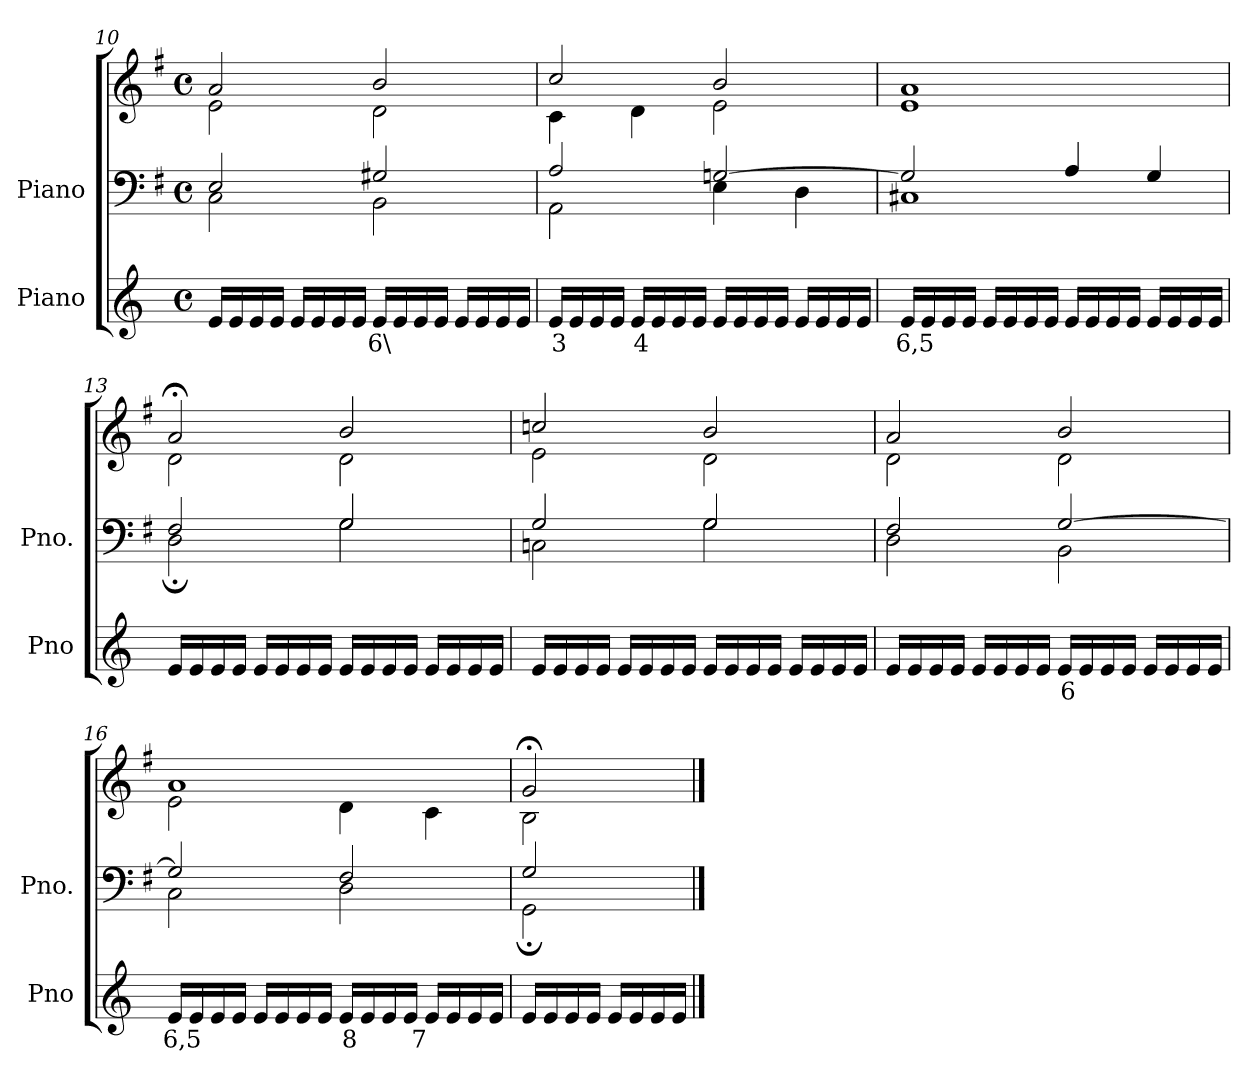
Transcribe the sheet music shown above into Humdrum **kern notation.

**kern	**text	**kern	**kern
*part2	*part2	*part1	*part1
*staff3	*staff3	*staff2	*staff1
*I"Piano	*	*I"Piano	*
*I'Pno	*	*I'Pno.	*
*clefG2	*	*clefF4	*clefG2
*k[]	*	*k[f#]	*k[f#]
*M4/4	*	*M4/4	*M4/4
*met(c)	*	*met(c)	*met(c)
=10	=10	=10	=10
*	*	*^	*^
16e/LL	.	2E/	2C\	2a/	2e\
16e/	.	.	.	.	.
16e/	.	.	.	.	.
16e/JJ	.	.	.	.	.
16e/LL	.	.	.	.	.
16e/	.	.	.	.	.
16e/	.	.	.	.	.
16e/JJ	.	.	.	.	.
!	!LO:LY:b	!	!	!	!
16e/LL	6\	2G#X/	2BB\	2b/	2d\
16e/	.	.	.	.	.
16e/	.	.	.	.	.
16e/JJ	.	.	.	.	.
16e/LL	.	.	.	.	.
16e/	.	.	.	.	.
16e/	.	.	.	.	.
16e/JJ	.	.	.	.	.
=11	=11	=11	=11	=11	=11
!	!LO:LY:b	!	!	!	!
16e/LL	3	2A/	2AA\	2cc/	4c\
16e/	.	.	.	.	.
16e/	.	.	.	.	.
16e/JJ	.	.	.	.	.
!	!LO:LY:b	!	!	!	!
16e/LL	4	.	.	.	4d\
16e/	.	.	.	.	.
16e/	.	.	.	.	.
16e/JJ	.	.	.	.	.
16e/LL	.	[2Gn/	4E\	2b/	2e\
16e/	.	.	.	.	.
16e/	.	.	.	.	.
16e/JJ	.	.	.	.	.
!	!LO:LY:b	!	!	!	!
16e/LL	_	.	4D\	.	.
16e/	.	.	.	.	.
16e/	.	.	.	.	.
16e/JJ	.	.	.	.	.
=12	=12	=12	=12	=12	=12
!	!LO:LY:b	!	!	!	!
16e/LL	6,5	2G/]	1C#X	1a	1e
16e/	.	.	.	.	.
16e/	.	.	.	.	.
16e/JJ	.	.	.	.	.
16e/LL	.	.	.	.	.
16e/	.	.	.	.	.
16e/	.	.	.	.	.
16e/JJ	.	.	.	.	.
16e/LL	.	4A/	.	.	.
16e/	.	.	.	.	.
16e/	.	.	.	.	.
16e/JJ	.	.	.	.	.
16e/LL	.	4G/	.	.	.
16e/	.	.	.	.	.
16e/	.	.	.	.	.
16e/JJ	.	.	.	.	.
=13	=13	=13	=13	=13	=13
16e/LL	.	2F#/	2D;\	2a;</	2d\
16e/	.	.	.	.	.
16e/	.	.	.	.	.
16e/JJ	.	.	.	.	.
16e/LL	.	.	.	.	.
16e/	.	.	.	.	.
16e/	.	.	.	.	.
16e/JJ	.	.	.	.	.
16e/LL	.	2G/	2G\	2b/	2d\
16e/	.	.	.	.	.
16e/	.	.	.	.	.
16e/JJ	.	.	.	.	.
16e/LL	.	.	.	.	.
16e/	.	.	.	.	.
16e/	.	.	.	.	.
16e/JJ	.	.	.	.	.
=14	=14	=14	=14	=14	=14
16e/LL	.	2G/	2Cn\	2ccn/	2e\
16e/	.	.	.	.	.
16e/	.	.	.	.	.
16e/JJ	.	.	.	.	.
16e/LL	.	.	.	.	.
16e/	.	.	.	.	.
16e/	.	.	.	.	.
16e/JJ	.	.	.	.	.
16e/LL	.	2G/	2G\	2b/	2d\
16e/	.	.	.	.	.
16e/	.	.	.	.	.
16e/JJ	.	.	.	.	.
16e/LL	.	.	.	.	.
16e/	.	.	.	.	.
16e/	.	.	.	.	.
16e/JJ	.	.	.	.	.
=15	=15	=15	=15	=15	=15
16e/LL	.	2F#/	2D\	2a/	2d\
16e/	.	.	.	.	.
16e/	.	.	.	.	.
16e/JJ	.	.	.	.	.
16e/LL	.	.	.	.	.
16e/	.	.	.	.	.
16e/	.	.	.	.	.
16e/JJ	.	.	.	.	.
!	!LO:LY:b	!	!	!	!
16e/LL	6	[2G/	2BB\	2b/	2d\
16e/	.	.	.	.	.
16e/	.	.	.	.	.
16e/JJ	.	.	.	.	.
16e/LL	.	.	.	.	.
16e/	.	.	.	.	.
16e/	.	.	.	.	.
16e/JJ	.	.	.	.	.
=16	=16	=16	=16	=16	=16
!	!LO:LY:b	!	!	!	!
16e/LL	6,5	2G/]	2C\	1a	2e\
16e/	.	.	.	.	.
16e/	.	.	.	.	.
16e/JJ	.	.	.	.	.
16e/LL	.	.	.	.	.
16e/	.	.	.	.	.
16e/	.	.	.	.	.
16e/JJ	.	.	.	.	.
!	!LO:LY:b	!	!	!	!
16e/LL	8	2F#/	2D\	.	4d\
16e/	.	.	.	.	.
16e/	.	.	.	.	.
16e/JJ	.	.	.	.	.
!	!LO:LY:b	!	!	!	!
16e/LL	7	.	.	.	4c\
16e/	.	.	.	.	.
16e/	.	.	.	.	.
16e/JJ	.	.	.	.	.
=17	=17	=17	=17	=17	=17
16e/LL	.	2G/	2GG;\	2g;</	2B\
16e/	.	.	.	.	.
16e/	.	.	.	.	.
16e/JJ	.	.	.	.	.
16e/LL	.	.	.	.	.
16e/	.	.	.	.	.
16e/	.	.	.	.	.
16e/JJ	.	.	.	.	.
*	*	*v	*v	*	*
*	*	*	*v	*v
==	==	==	==
*-	*-	*-	*-
